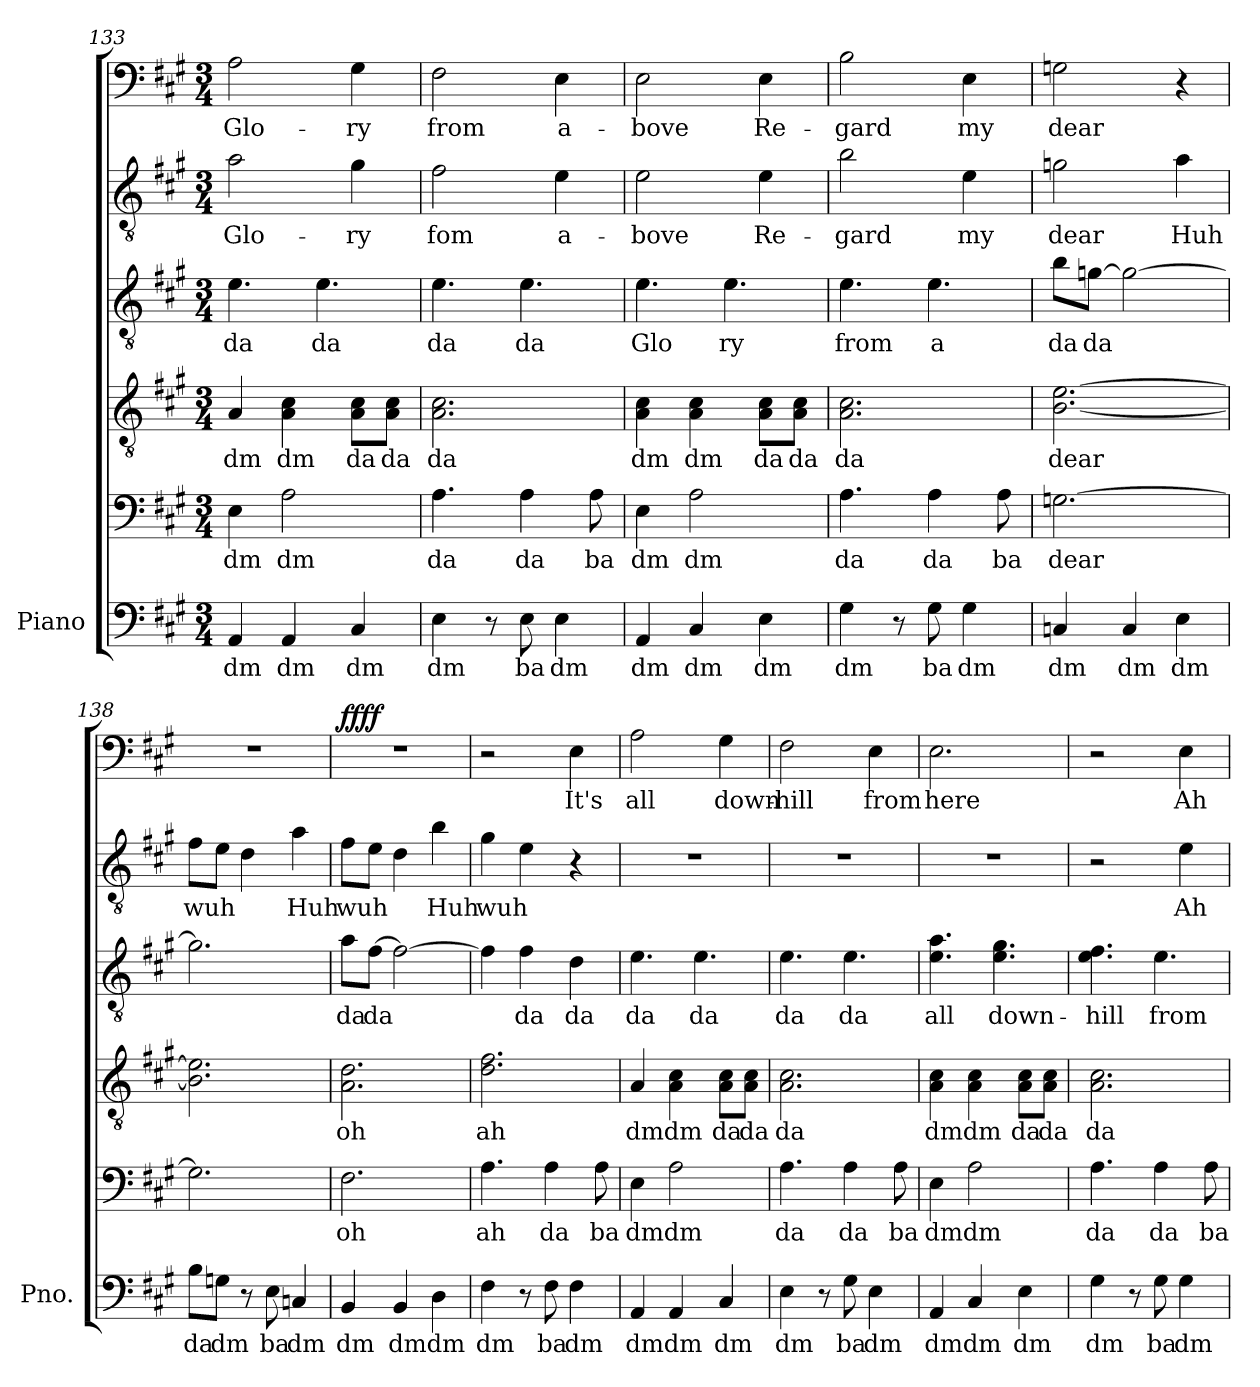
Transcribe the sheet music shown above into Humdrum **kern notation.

**kern	**text	**kern	**text	**kern	**text	**kern	**text	**kern	**text	**kern	**text	**dynam
*part1	*part1	*part1	*part1	*part1	*part1	*part1	*part1	*part1	*part1	*part1	*part1	*part1
*staff6	*staff6	*staff5	*staff5	*staff4	*staff4	*staff3	*staff3	*staff2	*staff2	*staff1	*staff1	*staff1/2/3/4/5/6
*I"Piano	*	*	*	*	*	*	*	*	*	*	*	*
*I'Pno.	*	*	*	*	*	*	*	*	*	*	*	*
!!LO:PB:g=z
*clefF4	*	*clefF4	*	*clefGv2	*	*clefGv2	*	*clefGv2	*	*clefF4	*	*
*k[f#c#g#]	*	*k[f#c#g#]	*	*k[f#c#g#]	*	*k[f#c#g#]	*	*k[f#c#g#]	*	*k[f#c#g#]	*	*
*M3/4	*	*M3/4	*	*M3/4	*	*M3/4	*	*M3/4	*	*M3/4	*	*
=133	=133	=133	=133	=133	=133	=133	=133	=133	=133	=133	=133	=133
!	!LO:LY:b	!	!LO:LY:b	!	!LO:LY:b	!	!LO:LY:b	!	!LO:LY:b	!	!LO:LY:b	!
4AA/	dm	4E\	dm	4A/	dm	4.e\	da	2a\	Glo-	2A\	Glo-	.
!	!LO:LY:b	!	!LO:LY:b	!	!LO:LY:b	!	!	!	!	!	!	!
4AA/	dm	2A\	dm	4A\ 4c#\	dm	.	.	.	.	.	.	.
!	!	!	!	!	!	!	!LO:LY:b	!	!	!	!	!
.	.	.	.	.	.	4.e\	da	.	.	.	.	.
!	!LO:LY:b	!	!	!	!LO:LY:b	!	!	!	!LO:LY:b	!	!LO:LY:b	!
4C#/	dm	.	.	8A\ 8c#\L	da	.	.	4g#\	-ry	4G#\	-ry	.
!	!	!	!	!	!LO:LY:b	!	!	!	!	!	!	!
.	.	.	.	8A\ 8c#\J	da	.	.	.	.	.	.	.
=134	=134	=134	=134	=134	=134	=134	=134	=134	=134	=134	=134	=134
!	!LO:LY:b	!	!LO:LY:b	!	!LO:LY:b	!	!LO:LY:b	!	!LO:LY:b	!	!LO:LY:b	!
4E\	dm	4.A\	da	2.A\ 2.c#\	da	4.e\	da	2f#\	fom	2F#\	from	.
8r	.	.	.	.	.	.	.	.	.	.	.	.
!	!LO:LY:b	!	!LO:LY:b	!	!	!	!LO:LY:b	!	!	!	!	!
8E\	ba	4A\	da	.	.	4.e\	da	.	.	.	.	.
!	!LO:LY:b	!	!	!	!	!	!	!	!LO:LY:b	!	!LO:LY:b	!
4E\	dm	.	.	.	.	.	.	4e\	a-	4E\	a-	.
!	!	!	!LO:LY:b	!	!	!	!	!	!	!	!	!
.	.	8A\	ba	.	.	.	.	.	.	.	.	.
=135	=135	=135	=135	=135	=135	=135	=135	=135	=135	=135	=135	=135
!	!LO:LY:b	!	!LO:LY:b	!	!LO:LY:b	!	!LO:LY:b	!	!LO:LY:b	!	!LO:LY:b	!
4AA/	dm	4E\	dm	4A\ 4c#\	dm	4.e\	Glo	2e\	-bove	2E\	-bove	.
!	!LO:LY:b	!	!LO:LY:b	!	!LO:LY:b	!	!	!	!	!	!	!
4C#/	dm	2A\	dm	4A\ 4c#\	dm	.	.	.	.	.	.	.
!	!	!	!	!	!	!	!LO:LY:b	!	!	!	!	!
.	.	.	.	.	.	4.e\	ry	.	.	.	.	.
!	!LO:LY:b	!	!	!	!LO:LY:b	!	!	!	!LO:LY:b	!	!LO:LY:b	!
4E\	dm	.	.	8A\ 8c#\L	da	.	.	4e\	Re-	4E\	Re-	.
!	!	!	!	!	!LO:LY:b	!	!	!	!	!	!	!
.	.	.	.	8A\ 8c#\J	da	.	.	.	.	.	.	.
=136	=136	=136	=136	=136	=136	=136	=136	=136	=136	=136	=136	=136
!	!LO:LY:b	!	!LO:LY:b	!	!LO:LY:b	!	!LO:LY:b	!	!LO:LY:b	!	!LO:LY:b	!
4G#\	dm	4.A\	da	2.A\ 2.c#\	da	4.e\	from	2b\	-gard	2B\	-gard	.
8r	.	.	.	.	.	.	.	.	.	.	.	.
!	!LO:LY:b	!	!LO:LY:b	!	!	!	!LO:LY:b	!	!	!	!	!
8G#\	ba	4A\	da	.	.	4.e\	a	.	.	.	.	.
!	!LO:LY:b	!	!	!	!	!	!	!	!LO:LY:b	!	!LO:LY:b	!
4G#\	dm	.	.	.	.	.	.	4e\	my	4E\	my	.
!	!	!	!LO:LY:b	!	!	!	!	!	!	!	!	!
.	.	8A\	ba	.	.	.	.	.	.	.	.	.
=137	=137	=137	=137	=137	=137	=137	=137	=137	=137	=137	=137	=137
!	!LO:LY:b	!	!LO:LY:b	!	!LO:LY:b	!	!LO:LY:b	!	!LO:LY:b	!	!LO:LY:b	!
4Cn/	dm	[2.Gn\	dear	[2.B\ [2.e\	dear	8b\L	da	2gn\	dear	2Gn\	dear	.
!	!	!	!	!	!	!	!LO:LY:b	!	!	!	!	!
.	.	.	.	.	.	[8gn\J	da	.	.	.	.	.
!	!LO:LY:b	!	!	!	!	!	!	!	!	!	!	!
4C/	dm	.	.	.	.	2g\_	.	.	.	.	.	.
!	!LO:LY:b	!	!	!	!	!	!	!	!LO:LY:b	!	!	!
4E\	dm	.	.	.	.	.	.	4a\	Huh	4r	.	.
=138	=138	=138	=138	=138	=138	=138	=138	=138	=138	=138	=138	=138
!	!LO:LY:b	!	!	!	!	!	!	!	!LO:LY:b	!	!	!
8B\L	da	2.G\]	.	2.B\] 2.e\]	.	2.g\]	.	8f#\L	wuh	2.r	.	.
!	!LO:LY:b	!	!	!	!	!	!	!	!	!	!	!
8Gn\J	dm	.	.	.	.	.	.	8e\J	.	.	.	.
8r	.	.	.	.	.	.	.	4d\	.	.	.	.
!	!LO:LY:b	!	!	!	!	!	!	!	!	!	!	!
8E\	ba	.	.	.	.	.	.	.	.	.	.	.
!	!LO:LY:b	!	!	!	!	!	!	!	!LO:LY:b	!	!	!
4Cn/	dm	.	.	.	.	.	.	4a\	Huh	.	.	.
!!LO:PB:g=z
=139	=139	=139	=139	=139	=139	=139	=139	=139	=139	=139	=139	=139
!	!LO:LY:b	!	!LO:LY:b	!	!LO:LY:b	!	!LO:LY:b	!	!LO:LY:b	!	!	!LO:DY:b=6
!	!	!	!	!	!	!	!	!	!	!	!	!LO:DY:n=1:b=5
!	!	!	!	!	!	!	!	!	!	!	!	!LO:DY:n=2:b=4
!	!	!	!	!	!	!	!	!	!	!	!	!LO:DY:n=3:b=3
4BB/	dm	2.F#\	oh	2.A\ 2.d\	oh	8a\L	da	8f#\L	wuh	2.r	.	f f f f
!	!	!	!	!	!	!	!LO:LY:b	!	!	!	!	!
.	.	.	.	.	.	[8f#\J	da	8e\J	.	.	.	.
!	!LO:LY:b	!	!	!	!	!	!	!	!	!	!	!
4BB/	dm	.	.	.	.	2f#\_	.	4d\	.	.	.	.
!	!LO:LY:b	!	!	!	!	!	!	!	!LO:LY:b	!	!	!
4D\	dm	.	.	.	.	.	.	4b\	Huh	.	.	.
=140	=140	=140	=140	=140	=140	=140	=140	=140	=140	=140	=140	=140
!	!LO:LY:b	!	!LO:LY:b	!	!LO:LY:b	!	!	!	!LO:LY:b	!	!	!
4F#\	dm	4.A\	ah	2.d\ 2.f#\	ah	4f#\]	.	4g#\	wuh	2r	.	.
!	!	!	!	!	!	!	!LO:LY:b	!	!	!	!	!
8r	.	.	.	.	.	4f#\	da	4e\	.	.	.	.
!	!LO:LY:b	!	!LO:LY:b	!	!	!	!	!	!	!	!	!
8F#\	ba	4A\	da	.	.	.	.	.	.	.	.	.
!	!LO:LY:b	!	!	!	!	!	!LO:LY:b	!	!	!	!LO:LY:b	!
4F#\	dm	.	.	.	.	4d\	da	4r	.	4E\	It's	.
!	!	!	!LO:LY:b	!	!	!	!	!	!	!	!	!
.	.	8A\	ba	.	.	.	.	.	.	.	.	.
=141	=141	=141	=141	=141	=141	=141	=141	=141	=141	=141	=141	=141
!	!LO:LY:b	!	!LO:LY:b	!	!LO:LY:b	!	!LO:LY:b	!	!	!	!LO:LY:b	!
4AA/	dm	4E\	dm	4A/	dm	4.e\	da	2.r	.	2A\	all	.
!	!LO:LY:b	!	!LO:LY:b	!	!LO:LY:b	!	!	!	!	!	!	!
4AA/	dm	2A\	dm	4A\ 4c#\	dm	.	.	.	.	.	.	.
!	!	!	!	!	!	!	!LO:LY:b	!	!	!	!	!
.	.	.	.	.	.	4.e\	da	.	.	.	.	.
!	!LO:LY:b	!	!	!	!LO:LY:b	!	!	!	!	!	!LO:LY:b	!
4C#/	dm	.	.	8A\ 8c#\L	da	.	.	.	.	4G#\	down-	.
!	!	!	!	!	!LO:LY:b	!	!	!	!	!	!	!
.	.	.	.	8A\ 8c#\J	da	.	.	.	.	.	.	.
=142	=142	=142	=142	=142	=142	=142	=142	=142	=142	=142	=142	=142
!	!LO:LY:b	!	!LO:LY:b	!	!LO:LY:b	!	!LO:LY:b	!	!	!	!LO:LY:b	!
4E\	dm	4.A\	da	2.A\ 2.c#\	da	4.e\	da	2.r	.	2F#\	-hill	.
8r	.	.	.	.	.	.	.	.	.	.	.	.
!	!LO:LY:b	!	!LO:LY:b	!	!	!	!LO:LY:b	!	!	!	!	!
8G#\	ba	4A\	da	.	.	4.e\	da	.	.	.	.	.
!	!LO:LY:b	!	!	!	!	!	!	!	!	!	!LO:LY:b	!
4E\	dm	.	.	.	.	.	.	.	.	4E\	from	.
!	!	!	!LO:LY:b	!	!	!	!	!	!	!	!	!
.	.	8A\	ba	.	.	.	.	.	.	.	.	.
=143	=143	=143	=143	=143	=143	=143	=143	=143	=143	=143	=143	=143
!	!LO:LY:b	!	!LO:LY:b	!	!LO:LY:b	!	!LO:LY:b	!	!	!	!LO:LY:b	!
4AA/	dm	4E\	dm	4A\ 4c#\	dm	4.e\ 4.a\	all	2.r	.	2.E\	here	.
!	!LO:LY:b	!	!LO:LY:b	!	!LO:LY:b	!	!	!	!	!	!	!
4C#/	dm	2A\	dm	4A\ 4c#\	dm	.	.	.	.	.	.	.
!	!	!	!	!	!	!	!LO:LY:b	!	!	!	!	!
.	.	.	.	.	.	4.e\ 4.g#\	down-	.	.	.	.	.
!	!LO:LY:b	!	!	!	!LO:LY:b	!	!	!	!	!	!	!
4E\	dm	.	.	8A\ 8c#\L	da	.	.	.	.	.	.	.
!	!	!	!	!	!LO:LY:b	!	!	!	!	!	!	!
.	.	.	.	8A\ 8c#\J	da	.	.	.	.	.	.	.
=144	=144	=144	=144	=144	=144	=144	=144	=144	=144	=144	=144	=144
!	!LO:LY:b	!	!LO:LY:b	!	!LO:LY:b	!	!LO:LY:b	!	!	!	!	!
4G#\	dm	4.A\	da	2.A\ 2.c#\	da	4.e\ 4.f#\	-hill	2r	.	2r	.	.
8r	.	.	.	.	.	.	.	.	.	.	.	.
!	!LO:LY:b	!	!LO:LY:b	!	!	!	!LO:LY:b	!	!	!	!	!
8G#\	ba	4A\	da	.	.	4.e\	from	.	.	.	.	.
!	!LO:LY:b	!	!	!	!	!	!	!	!LO:LY:b	!	!LO:LY:b	!
4G#\	dm	.	.	.	.	.	.	4e\	Ah	4E\	Ah	.
!	!	!	!LO:LY:b	!	!	!	!	!	!	!	!	!
.	.	8A\	ba	.	.	.	.	.	.	.	.	.
=	=	=	=	=	=	=	=	=	=	=	=	=
*-	*-	*-	*-	*-	*-	*-	*-	*-	*-	*-	*-	*-
